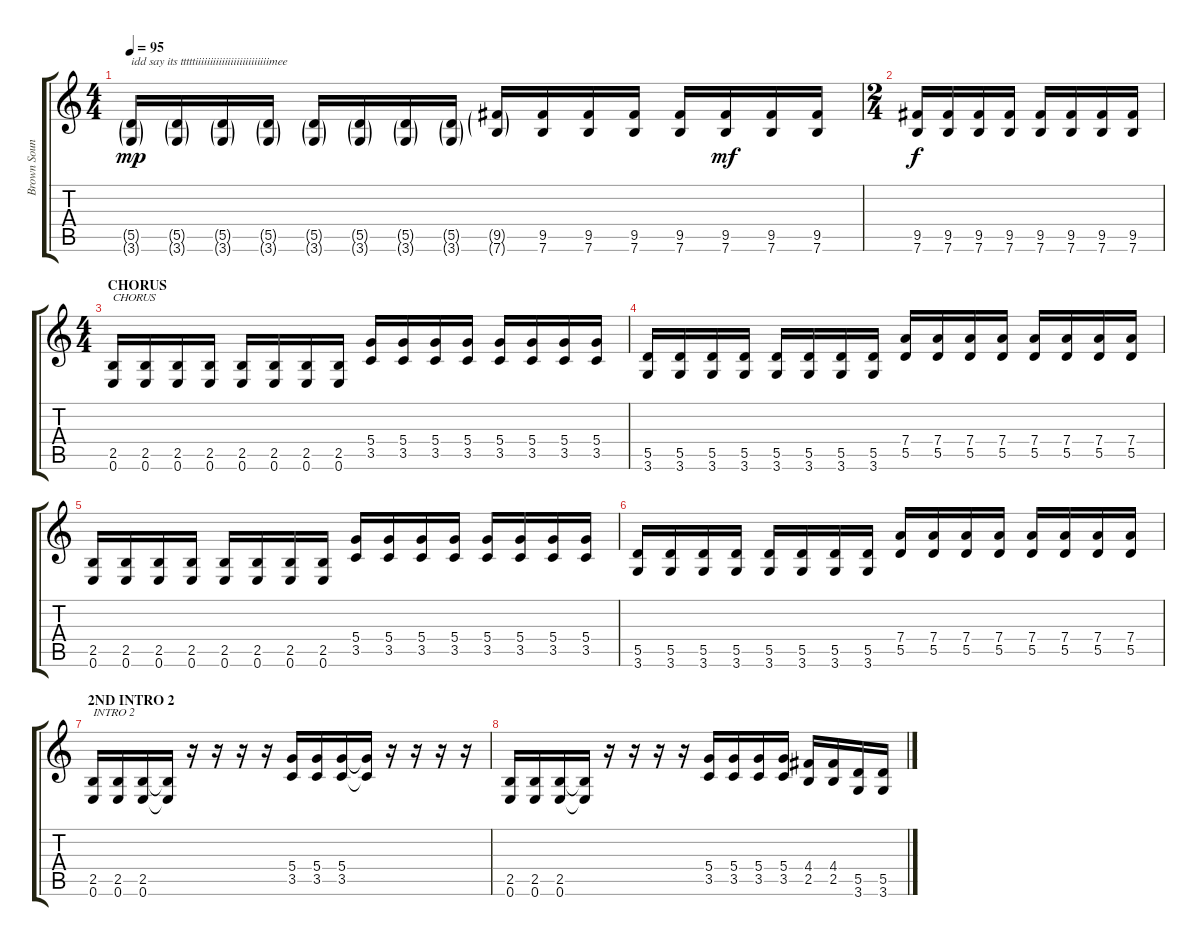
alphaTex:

\track ("Brown Sound" "Brown Soun") {instrument distortionguitar}
\staff {score tabs}
\tuning (E4 B3 G3 D3 A2 E2) {hide}
\ts (4 4)
\tempo 95
\clef g2
\ks c
(5.5{g} 3.6{g}).16{txt "idd say its tttttiiiiiiiiiiiiiiiiiiiiiiiiimee" dy mp} (5.5{g} 3.6{g}).16 (5.5{g} 3.6{g}).16 (5.5{g} 3.6{g}).16 (5.5{g} 3.6{g}).16 (5.5{g} 3.6{g}).16 (5.5{g} 3.6{g}).16 (5.5{g} 3.6{g}).16 (9.5{g} 7.6{g}).16 (9.5 7.6).16 (9.5 7.6).16 (9.5 7.6).16 (9.5 7.6).16 (9.5 7.6).16{dy mf} (9.5 7.6).16 (9.5 7.6).16 |
\ts (2 4)
(9.5 7.6).16{dy f} (9.5 7.6).16 (9.5 7.6).16 (9.5 7.6).16 (9.5 7.6).16 (9.5 7.6).16 (9.5 7.6).16 (9.5 7.6).16 |
\ts (4 4)
\section ("" "CHORUS")
(2.5 0.6).16{txt "CHORUS"} (2.5 0.6).16 (2.5 0.6).16 (2.5 0.6).16 (2.5 0.6).16 (2.5 0.6).16 (2.5 0.6).16 (2.5 0.6).16 (5.4 3.5).16 (5.4 3.5).16 (5.4 3.5).16 (5.4 3.5).16 (5.4 3.5).16 (5.4 3.5).16 (5.4 3.5).16 (5.4 3.5).16 |
(5.5 3.6).16 (5.5 3.6).16 (5.5 3.6).16 (5.5 3.6).16 (5.5 3.6).16 (5.5 3.6).16 (5.5 3.6).16 (5.5 3.6).16 (7.4 5.5).16 (7.4 5.5).16 (7.4 5.5).16 (7.4 5.5).16 (7.4 5.5).16 (7.4 5.5).16 (7.4 5.5).16 (7.4 5.5).16 |
(2.5 0.6).16 (2.5 0.6).16 (2.5 0.6).16 (2.5 0.6).16 (2.5 0.6).16 (2.5 0.6).16 (2.5 0.6).16 (2.5 0.6).16 (5.4 3.5).16 (5.4 3.5).16 (5.4 3.5).16 (5.4 3.5).16 (5.4 3.5).16 (5.4 3.5).16 (5.4 3.5).16 (5.4 3.5).16 |
(5.5 3.6).16 (5.5 3.6).16 (5.5 3.6).16 (5.5 3.6).16 (5.5 3.6).16 (5.5 3.6).16 (5.5 3.6).16 (5.5 3.6).16 (7.4 5.5).16 (7.4 5.5).16 (7.4 5.5).16 (7.4 5.5).16 (7.4 5.5).16 (7.4 5.5).16 (7.4 5.5).16 (7.4 5.5).16 |
\section ("" "2ND INTRO 2")
(2.5 0.6).16{txt "INTRO 2"} (2.5 0.6).16 (2.5 0.6).16 (2.5{t} 0.6{t}).16 r.16 r.16 r.16 r.16 (5.4 3.5).16 (5.4 3.5).16 (5.4 3.5).16 (5.4{t} 3.5{t}).16 r.16 r.16 r.16 r.16 |
(2.5 0.6).16 (2.5 0.6).16 (2.5 0.6).16 (2.5{t} 0.6{t}).16 r.16 r.16 r.16 r.16 (5.4 3.5).16 (5.4 3.5).16 (5.4 3.5).16 (5.4 3.5).16 (4.4 2.5).16 (4.4 2.5).16 (5.5 3.6).16 (5.5 3.6).16
